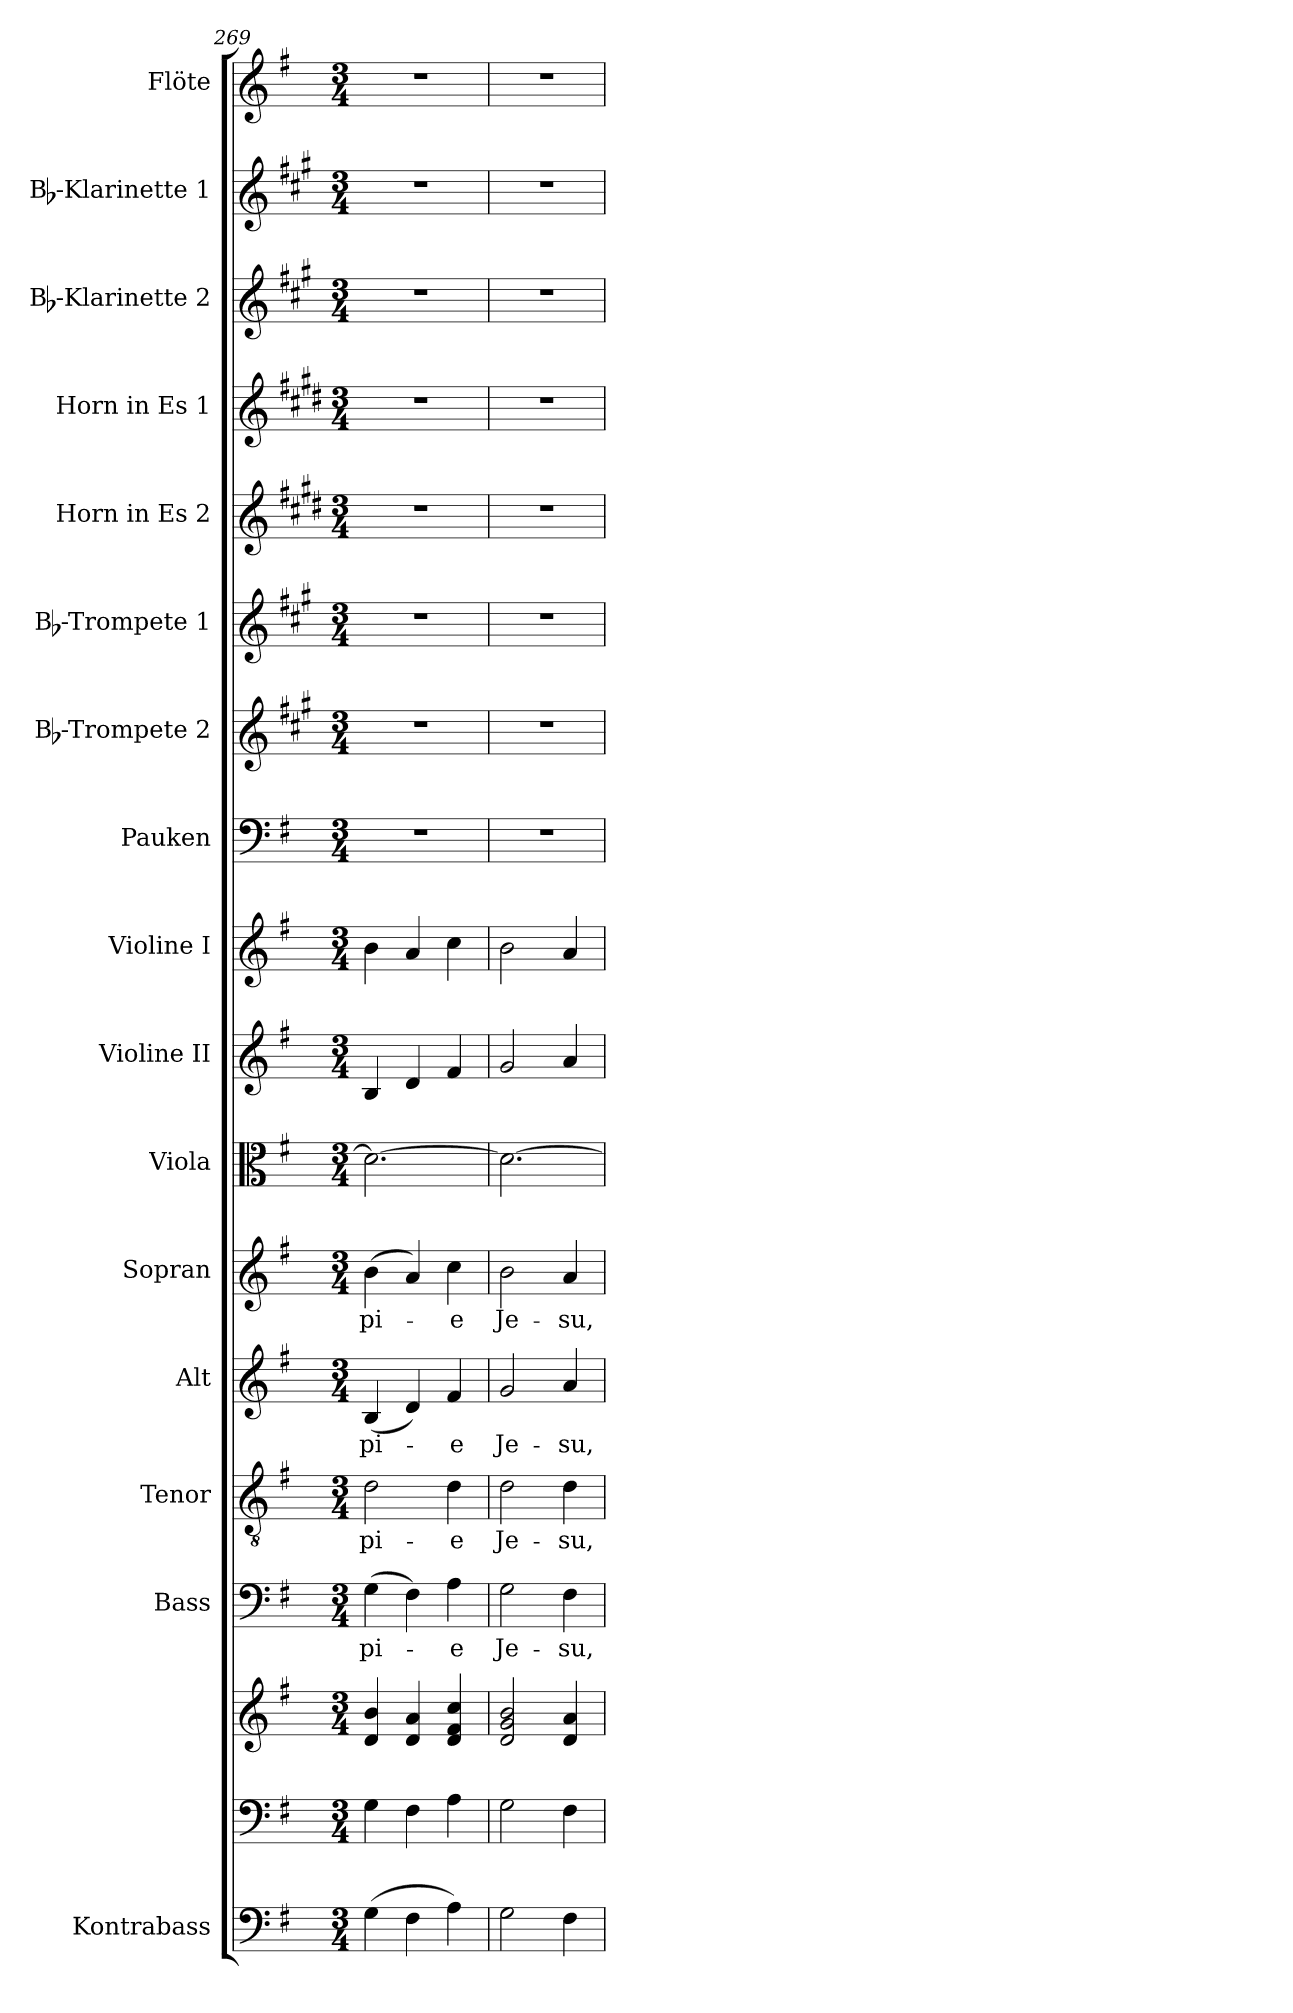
**kern	**kern	**kern	**kern	**text	**kern	**text	**kern	**text	**kern	**text	**kern	**kern	**kern	**kern	**kern	**kern	**kern	**kern	**kern	**kern	**kern
*part17	*part16	*part16	*part15	*part15	*part14	*part14	*part13	*part13	*part12	*part12	*part11	*part10	*part9	*part8	*part7	*part6	*part5	*part4	*part3	*part2	*part1
*staff18	*staff17	*staff16	*staff15	*staff15	*staff14	*staff14	*staff13	*staff13	*staff12	*staff12	*staff11	*staff10	*staff9	*staff8	*staff7	*staff6	*staff5	*staff4	*staff3	*staff2	*staff1
*I"Kontrabass	*	*	*I"Bass	*	*I"Tenor	*	*I"Alt	*	*I"Sopran	*	*I"Viola	*I"Violine II	*I"Violine I	*I"Pauken	*I"Bb-Trompete 2	*I"Bb-Trompete 1	*I"Horn in Es 2	*I"Horn in Es 1	*I"Bb-Klarinette 2	*I"Bb-Klarinette 1	*I"Flöte
*I'Kb.	*	*	*I'B.	*	*I'T.	*	*I'A.	*	*I'S.	*	*I'Vla.	*I'Vl. II	*I'Vl. I	*I'Pk.	*I'Bb Trp. 2	*I'Bb Trp. 1	*	*	*I'Bb Kl. 2	*I'Bb Kl. 1	*I'Fl.
*clefF4	*clefF4	*clefG2	*clefF4	*	*clefGv2	*	*clefG2	*	*clefG2	*	*clefC3	*clefG2	*clefG2	*clefF4	*clefG2	*clefG2	*clefG2	*clefG2	*clefG2	*clefG2	*clefG2
*ITrd7c12	*	*	*	*	*	*	*	*	*	*	*	*	*	*	*ITrd1c2	*ITrd1c2	*ITrd5c9	*ITrd5c9	*ITrd1c2	*ITrd1c2	*
*k[f#]	*k[f#]	*k[f#]	*k[f#]	*	*k[f#]	*	*k[f#]	*	*k[f#]	*	*k[f#]	*k[f#]	*k[f#]	*k[f#]	*k[f#]	*k[f#]	*k[f#]	*k[f#]	*k[f#]	*k[f#]	*k[f#]
*G:	*G:	*G:	*G:	*	*G:	*	*G:	*	*G:	*	*G:	*G:	*G:	*G:	*G:	*G:	*G:	*G:	*G:	*G:	*G:
*M3/4	*M3/4	*M3/4	*M3/4	*	*M3/4	*	*M3/4	*	*M3/4	*	*M3/4	*M3/4	*M3/4	*M3/4	*M3/4	*M3/4	*M3/4	*M3/4	*M3/4	*M3/4	*M3/4
=269	=269	=269	=269	=269	=269	=269	=269	=269	=269	=269	=269	=269	=269	=269	=269	=269	=269	=269	=269	=269	=269
!	!	!	!	!LO:LY:b	!	!LO:LY:b	!	!LO:LY:b	!	!LO:LY:b	!	!	!	!	!	!	!	!	!	!	!
(>4GG\	4G\	4d/ 4b/	(>4G\	pi-	2d\	pi-	(<4B/	pi-	(>4b\	pi-	2.d\_	4B/	4b\	2.r	2.r	2.r	2.r	2.r	2.r	2.r	2.r
4FF#\	4F#\	4d/ 4a/	4F#\)	.	.	.	4d/)	.	4a/)	.	.	4d/	4a/	.	.	.	.	.	.	.	.
!	!	!	!	!LO:LY:b	!	!LO:LY:b	!	!LO:LY:b	!	!LO:LY:b	!	!	!	!	!	!	!	!	!	!	!
4AA\)	4A\	4d/ 4f#/ 4cc/	4A\	-e	4d\	-e	4f#/	-e	4cc\	-e	.	4f#/	4cc\	.	.	.	.	.	.	.	.
=270	=270	=270	=270	=270	=270	=270	=270	=270	=270	=270	=270	=270	=270	=270	=270	=270	=270	=270	=270	=270	=270
!	!	!	!	!LO:LY:b	!	!LO:LY:b	!	!LO:LY:b	!	!LO:LY:b	!	!	!	!	!	!	!	!	!	!	!
2GG\	2G\	2d/ 2g/ 2b/	2G\	Je-	2d\	Je-	2g/	Je-	2b\	Je-	2.d\_	2g/	2b\	2.r	2.r	2.r	2.r	2.r	2.r	2.r	2.r
!	!	!	!	!LO:LY:b	!	!LO:LY:b	!	!LO:LY:b	!	!LO:LY:b	!	!	!	!	!	!	!	!	!	!	!
4FF#\	4F#\	4d/ 4a/	4F#\	-su,	4d\	-su,	4a/	-su,	4a/	-su,	.	4a/	4a/	.	.	.	.	.	.	.	.
=	=	=	=	=	=	=	=	=	=	=	=	=	=	=	=	=	=	=	=	=	=
*-	*-	*-	*-	*-	*-	*-	*-	*-	*-	*-	*-	*-	*-	*-	*-	*-	*-	*-	*-	*-	*-
